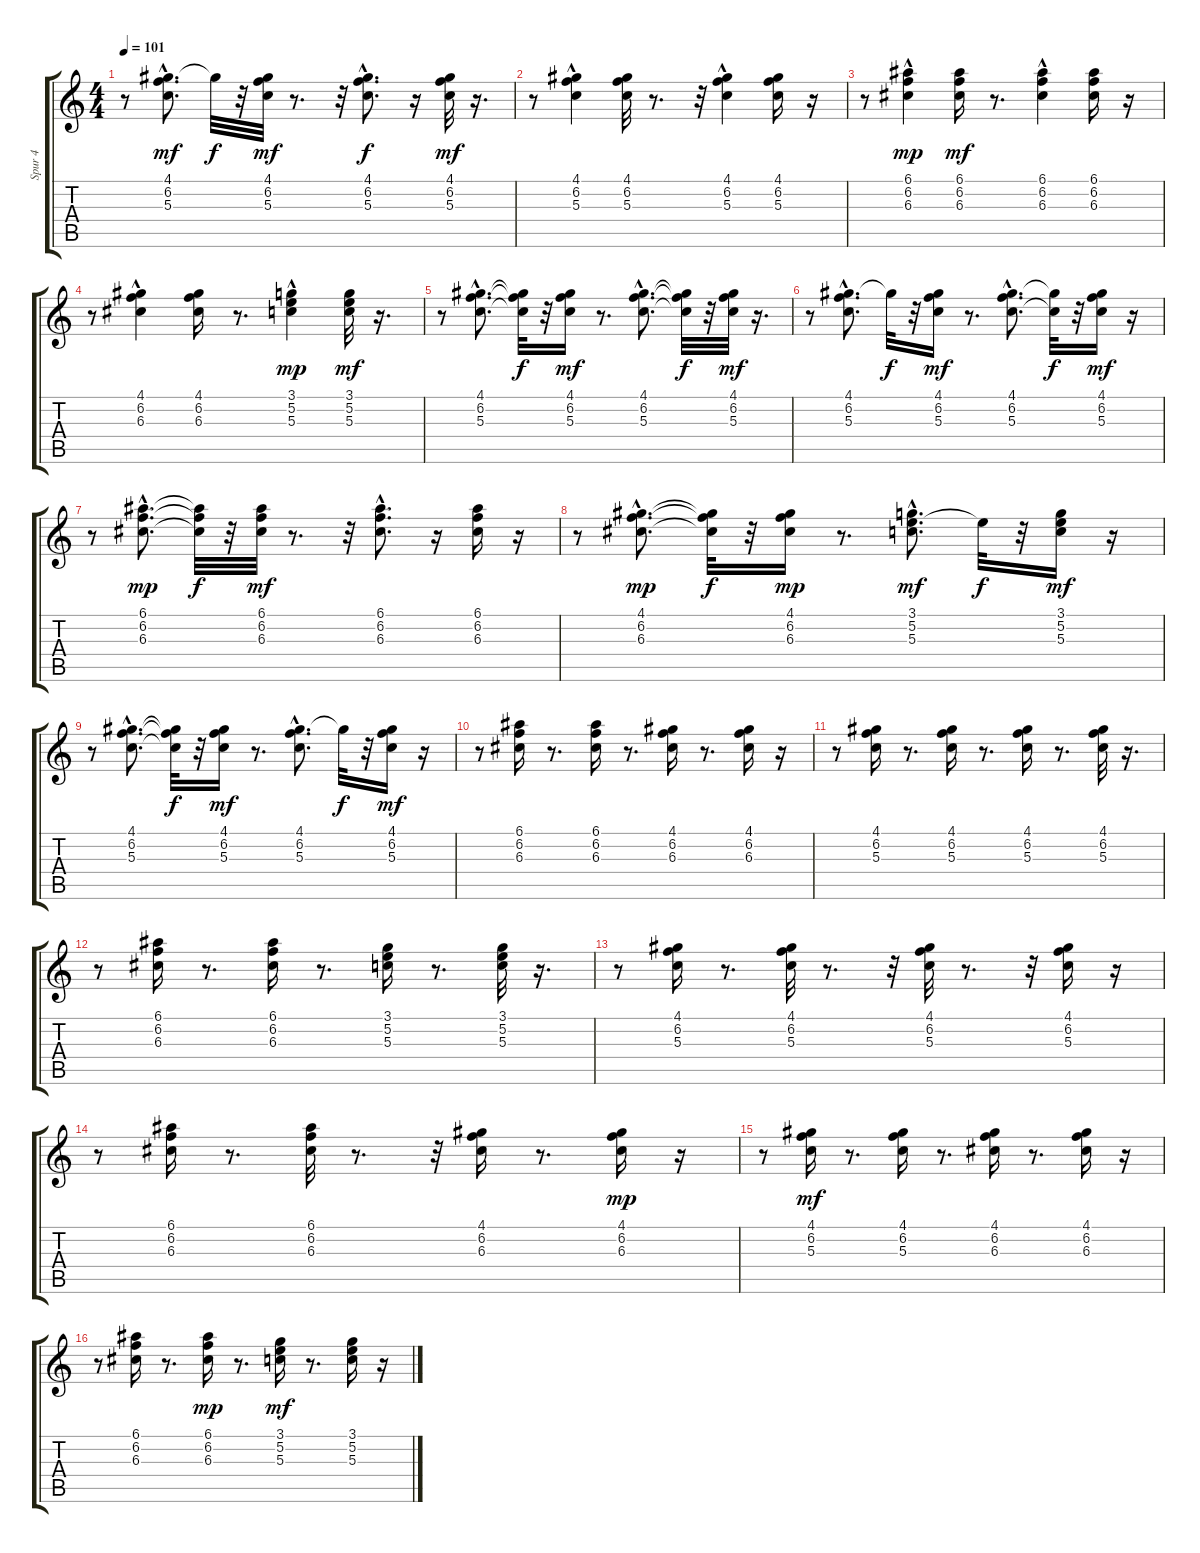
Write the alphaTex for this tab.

\track ("Spur 4" "Spur 4") {instrument electricguitarjazz}
\staff {score tabs}
\tuning (E4 B3 G3 D3 A2 E2) {hide}
\ts (4 4)
\tempo 101
\clef g2
\ks c
r.8{dy f} (4.1{hac} 6.2{hac} 5.3{hac}).8{d dy mf} 4.1{t}.32{dy f} r.32 (4.1 6.2 5.3).32{dy mf} r.8{d} r.32 (4.1{hac} 6.2{hac} 5.3{hac}).8{d dy f} r.16 (4.1 6.2 5.3).32{dy mf} r.16{d} |
r.8 (4.1 6.2{hac} 5.3{hac}).4 (4.1 6.2 5.3).32 r.8{d} r.32 (4.1 6.2{hac} 5.3{hac}).4 (4.1 6.2 5.3).16 r.16 |
r.8 (6.1 6.2{hac} 6.3{hac}).4{dy mp} (6.1 6.2 6.3).16{dy mf} r.8{d} (6.1 6.2{hac} 6.3{hac}).4 (6.1 6.2 6.3).16 r.16 |
r.8 (4.1 6.2{hac} 6.3{hac}).4 (4.1 6.2 6.3).16 r.8{d} (3.1{hac} 5.2 5.3{hac}).4{dy mp} (3.1 5.2 5.3).32{dy mf} r.16{d} |
r.8 (4.1{hac} 6.2{hac} 5.3{hac}).8{d} (4.1{t} 6.2{t} 5.3{t}).32{dy f} r.32 (4.1 6.2 5.3).16{dy mf} r.8{d} (4.1{hac} 6.2{hac} 5.3{hac}).8{d} (4.1{t} 6.2{t} 5.3{t}).32{dy f} r.32 (4.1 6.2 5.3).32{dy mf} r.16{d} |
r.8 (4.1{hac} 6.2{hac} 5.3{hac}).8{d} 4.1{t}.32{dy f} r.32 (4.1 6.2 5.3).16{dy mf} r.8{d} (4.1{hac} 6.2{hac} 5.3{hac}).8{d} (4.1{t} 5.3{t}).32{dy f} r.32 (4.1 6.2 5.3).16{dy mf} r.16 |
r.8 (6.1{hac} 6.2{hac} 6.3{hac}).8{d dy mp} (6.1{t} 6.2{t} 6.3{t}).32{dy f} r.32 (6.1 6.2 6.3).32{dy mf} r.8{d} r.32 (6.1{hac} 6.2{hac} 6.3{hac}).8{d} r.16 (6.1 6.2 6.3).16 r.16 |
r.8 (4.1{hac} 6.2{hac} 6.3{hac}).8{d dy mp} (4.1{t} 6.2{t} 6.3{t}).32{dy f} r.32 (4.1 6.2 6.3).16{dy mp} r.8{d} (3.1{hac} 5.2{hac} 5.3{hac}).8{d dy mf} 5.2{t}.32{dy f} r.32 (3.1 5.2 5.3).16{dy mf} r.16 |
r.8 (4.1{hac} 6.2{hac} 5.3{hac}).8{d} (4.1{t} 6.2{t} 5.3{t}).32{dy f} r.32 (4.1 6.2 5.3).16{dy mf} r.8{d} (4.1{hac} 6.2{hac} 5.3{hac}).8{d} 4.1{t}.32{dy f} r.32 (4.1 6.2 5.3).16{dy mf} r.16 |
r.8 (6.1 6.2 6.3).16 r.8{d} (6.1 6.2 6.3).16 r.8{d} (4.1 6.2 6.3).16 r.8{d} (4.1 6.2 6.3).16 r.16 |
r.8 (4.1 6.2 5.3).16 r.8{d} (4.1 6.2 5.3).16 r.8{d} (4.1 6.2 5.3).16 r.8{d} (4.1 6.2 5.3).32 r.16{d} |
r.8 (6.1 6.2 6.3).16 r.8{d} (6.1 6.2 6.3).16 r.8{d} (3.1 5.2 5.3).16 r.8{d} (3.1 5.2 5.3).32 r.16{d} |
r.8 (4.1 6.2 5.3).16 r.8{d} (4.1 6.2 5.3).32 r.8{d} r.32 (4.1 6.2 5.3).32 r.8{d} r.32 (4.1 6.2 5.3).16 r.16 |
r.8 (6.1 6.2 6.3).16 r.8{d} (6.1 6.2 6.3).32 r.8{d} r.32 (4.1 6.2 6.3).16 r.8{d} (4.1 6.2 6.3).16{dy mp} r.16 |
r.8 (4.1 6.2 5.3).16{dy mf} r.8{d} (4.1 6.2 5.3).16 r.8{d} (4.1 6.2 6.3).16 r.8{d} (4.1 6.2 6.3).16 r.16 |
r.8 (6.1 6.2 6.3).16 r.8{d} (6.1 6.2 6.3).16{dy mp} r.8{d} (3.1 5.2 5.3).16{dy mf} r.8{d} (3.1 5.2 5.3).16 r.16
